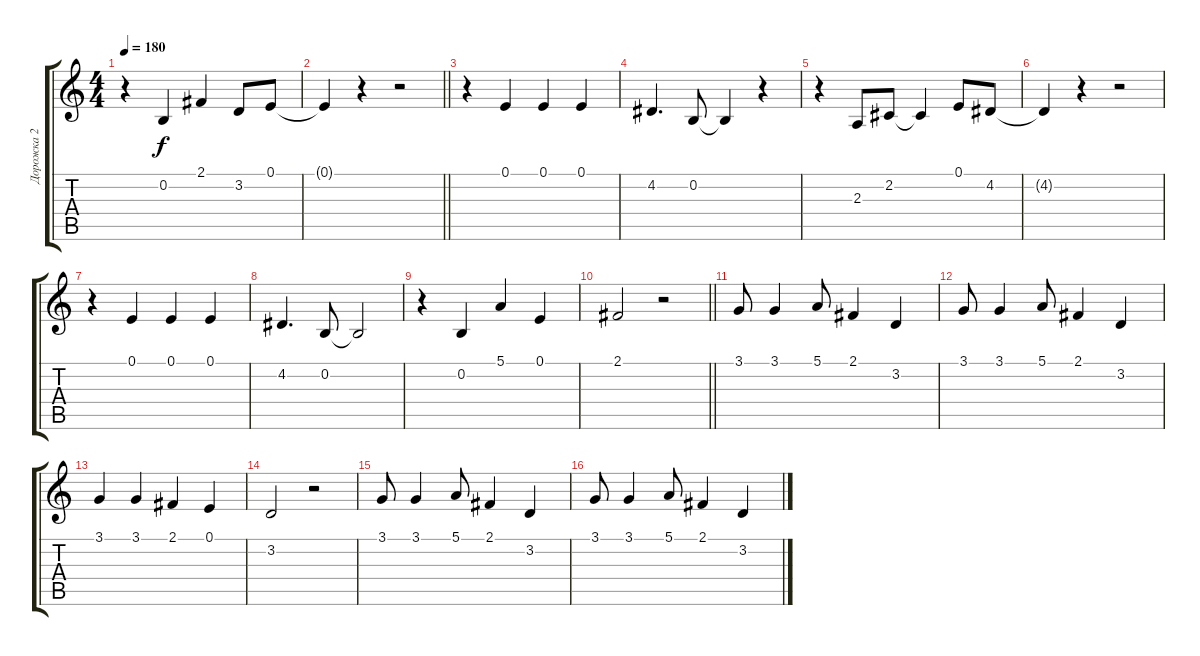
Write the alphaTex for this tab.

\track ("Дорожка 2" "Дорожка 2") {instrument acousticgrandpiano}
\staff {score tabs}
\tuning (E4 B3 G3 D3 A2 E2) {hide}
\ts (4 4)
\tempo 180
\clef g2
\ks c
r.4{dy f} 0.2.4 2.1.4 3.2.8 0.1.8 |
\barLineRight lightlight
0.1{t}.4 r.4 r.2 |
r.4 0.1.4 0.1.4 0.1.4 |
4.2.4{d} 0.2.8 0.2{t}.4 r.4 |
r.4 2.3.8 2.2.8 2.2{t}.4 0.1.8 4.2.8 |
4.2{t}.4 r.4 r.2 |
r.4 0.1.4 0.1.4 0.1.4 |
4.2.4{d} 0.2.8 0.2{t}.2 |
r.4 0.2.4 5.1.4 0.1.4 |
\barLineRight lightlight
2.1.2 r.2 |
3.1.8 3.1.4 5.1.8 2.1.4 3.2.4 |
3.1.8 3.1.4 5.1.8 2.1.4 3.2.4 |
3.1.4 3.1.4 2.1.4 0.1.4 |
3.2.2 r.2 |
3.1.8 3.1.4 5.1.8 2.1.4 3.2.4 |
3.1.8 3.1.4 5.1.8 2.1.4 3.2.4
